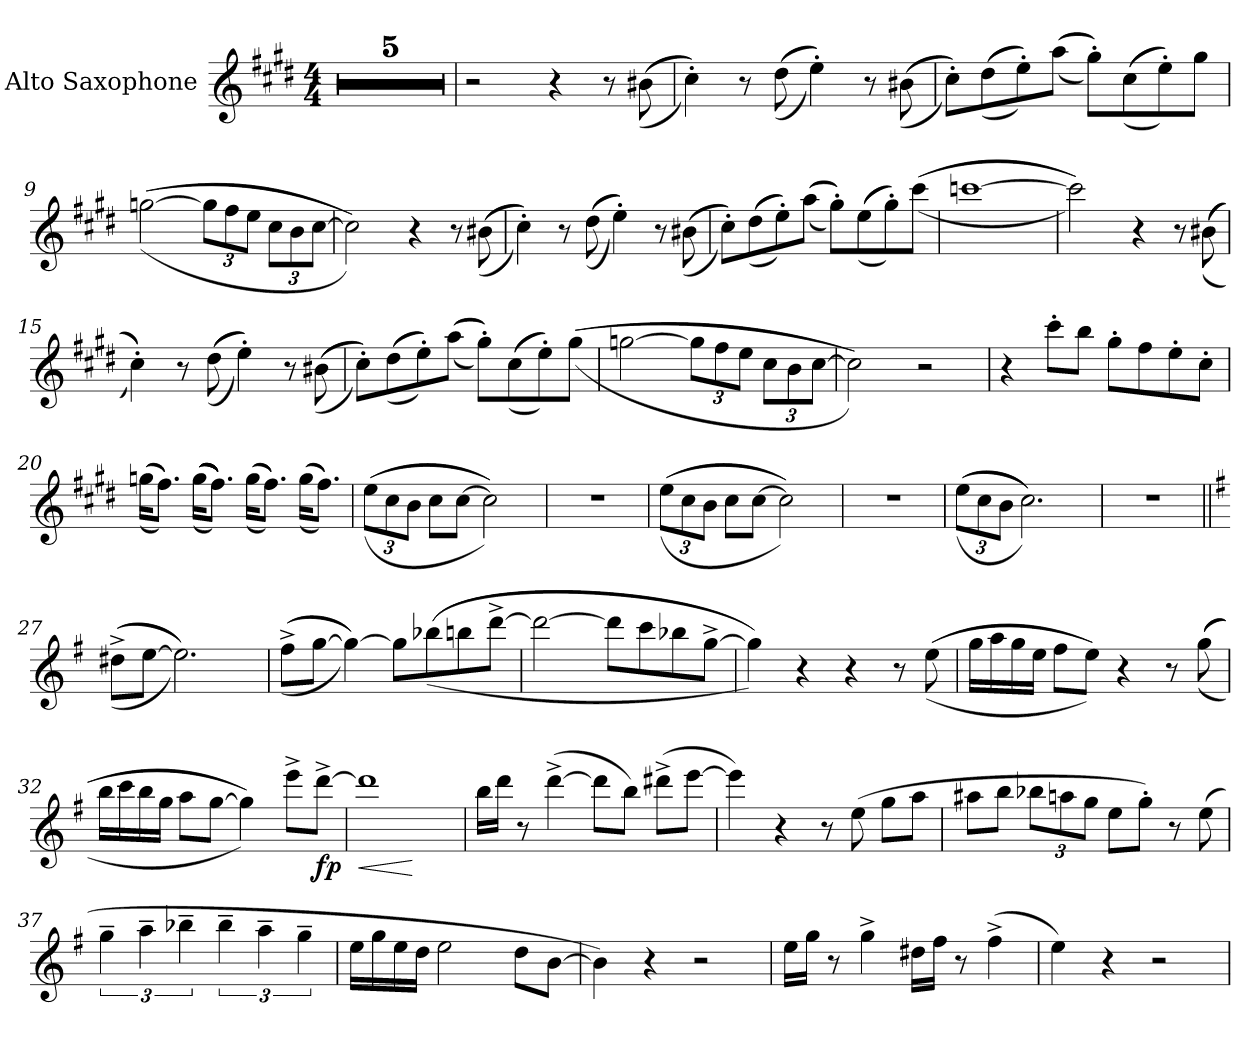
**kern	**dynam
*part1	*part1
*staff1	*staff1
*I"Alto Saxophone	*
*I'A. Sax.	*
*clefG2	*
*ITrd5c9	*
*k[f#]	*
*M4/4	*
=1	=1
1r	.
=2	=2
1r	.
=3	=3
1r	.
=4	=4
1r	.
=5	=5
1r	.
=6	=6
*MM120	*
2r	.
4r	.
8r	.
(>(>(>8d#X\	.
=7	=7
4e'\)))	.
8r	.
(>(>(>8f#\	.
4g'\)))	.
8r	.
(>(>(>8d#X\	.
=8	=8
8e'\L)))	.
(>(>(>8f#\	.
8g'\)))	.
(>(>(>8cc\J	.
8b'\L)))	.
(>(>(>8e\	.
8g'\)))	.
8b\J	.
=9	=9
(>(>(>[2b-X\	.
*Xbrackettup	*
12b-\L]	.
12a\	.
12g\J	.
12e\L	.
12d\	.
[12e\J	.
=10	=10
2e\])))	.
4r	.
8r	.
(>(>(>8d#X\	.
=11	=11
4e'\)))	.
8r	.
(>(>(>8f#\	.
4g'\)))	.
8r	.
(>(>(>8d#X\	.
!!LO:LB:g=z
=12	=12
8e'\L)))	.
(>(>(>8f#\	.
8g'\)))	.
(>(>(>8cc\J	.
8b'\L)))	.
(>(>(>8g\	.
8b'\)))	.
(>(>(>8ee\J	.
=13	=13
[1ee-X	.
=14	=14
2ee-\])))	.
4r	.
8r	.
(>(>(>8d#X\	.
=15	=15
4e'\)))	.
8r	.
(>(>(>8f#\	.
4g'\)))	.
8r	.
(>(>(>8d#X\	.
=16	=16
8e'\L)))	.
(>(>(>8f#\	.
8g'\)))	.
(>(>(>8cc\J	.
8b'\L)))	.
(>(>(>8e\	.
8g'\)))	.
(>(>(>8b\J	.
=17	=17
[2b-X\	.
12b-\L]	.
12a\	.
12g\J	.
12e\L	.
12d\	.
[12e\J	.
=18	=18
2e\])))	.
2r	.
!!LO:LB:g=z
=19	=19
4r	.
8ee'\L	.
8dd\J	.
8b'\L	.
8a\	.
8g'\	.
8e'\J	.
=20	=20
(>(>(>16b-X\KL	.
8.a\J)))	.
(>(>(>(>(>(>16b-\KL	.
8.a\J))))))	.
(>(>(>16b-\KL	.
8.a\J)))	.
(>(>(>16b-\KL	.
8.a\J)))	.
=21	=21
(>(>(>12g\L	.
12e\	.
12d\J	.
8e\L	.
[8e\J	.
2e\])))	.
=22	=22
1r	.
=23	=23
(>(>(>12g\L	.
12e\	.
12d\J	.
8e\L	.
[8e\J	.
2e\])))	.
=24	=24
1r	.
=25	=25
(>(>(>12g\L	.
12e\	.
12d\J	.
2.e\)))	.
=26	=26
1r	.
!!LO:LB:g=z
=27||	=27||
*k[b-e-]	*
*MM132	*
(>(>(>8f#X^\L	.
[8g\J	.
2.g\])))	.
=28	=28
(>(>(>8a^\L	.
[8b-\J	.
4b-\_)))	.
8b-\L]	.
(>(>(>8dd-X\	.
8ddn\	.
[8ff^\J	.
=29	=29
2ff\_	.
8ff\L]	.
8ee-\	.
8dd-X\	.
[8b-^\J	.
=30	=30
4b-\])))	.
4r	.
4r	.
8r	.
(>(>(>8g\	.
=31	=31
16b-\LL	.
16cc\	.
16b-\	.
16g\JJ	.
8a\L	.
8g\J)))	.
4r	.
8r	.
(>(>(>8b-\	.
=32	=32
16dd\LL	.
16ee-\	.
16dd\	.
16b-\JJ	.
8cc\L	.
[8b-\J	.
4b-\])))	.
8gg^\L	.
!	!LO:DY:b
[8ff^\J	fp
!!LO:LB:g=z
=33	=33
!	!LO:HP:b
1ff]	<
.	[
=34	=34
16dd\LL	.
16ff\JJ	.
8r	.
(>[4ff^\	.
8ff\L]	.
8dd\J)	.
(>8ff#X^\L	.
[8gg\J	.
=35	=35
4gg\])	.
4r	.
8r	.
(>8g\	.
8b-\L	.
8cc\J	.
=36	=36
8cc#X\L	.
8dd\J	.
12dd-X\L	.
12ccn\	.
12b-\J	.
8g\L	.
8b-'\J)	.
8r	.
(>8g\	.
=37	=37
*brackettup	*
6b-~\	.
6cc~\	.
6dd-X~\	.
6dd-~\	.
6cc~\	.
6b-~\	.
=38	=38
16g\LL	.
16b-\	.
16g\	.
16f\JJ	.
2g\	.
8f\L	.
[8d\J	.
!!LO:LB:g=z
=39	=39
4d\])	.
4r	.
2r	.
=40	=40
16g\LL	.
16b-\JJ	.
8r	.
4b-^\	.
16f#X\LL	.
16a\JJ	.
8r	.
(>4a^\	.
=41	=41
4g\)	.
4r	.
2r	.
=	=
*-	*-
